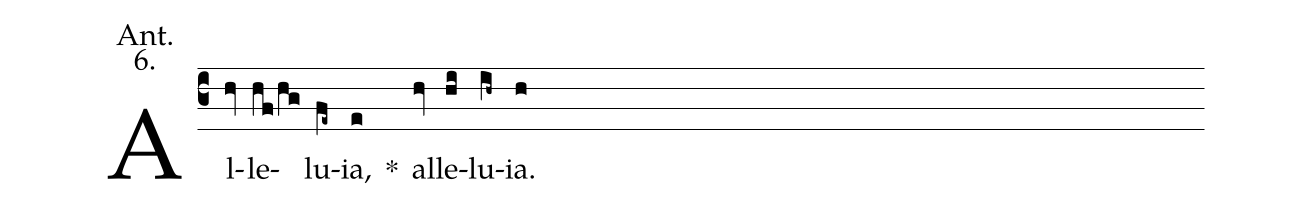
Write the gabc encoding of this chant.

annotation: Ant.;
annotation: 6.;
%%
(c3) Al(hv)le(hf/hg)lu(fe~)ia,(e) <sp>*</sp>() al(hv)le(hi)lu(ih~)ia.(h)
